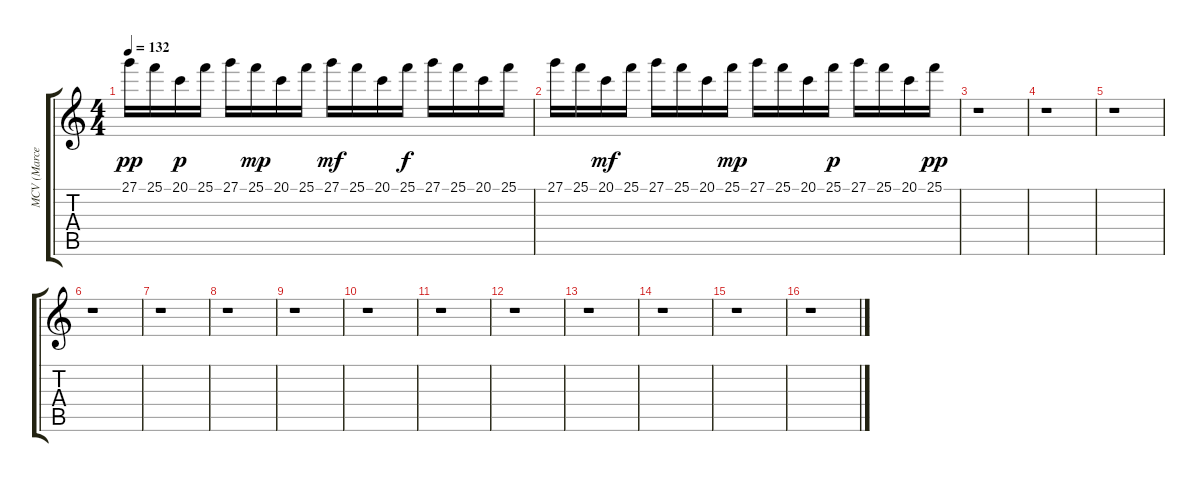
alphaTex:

\track ("MCV (Marcel)" "MCV (Marce") {instrument fx7echoes}
\staff {score tabs}
\tuning (E4 B3 G3 D3 A2 E2) {hide}
\ts (4 4)
\tempo 132
\clef g2
\ks c
27.1.16{dy pp} 25.1.16 20.1.16{dy p} 25.1.16 27.1.16 25.1.16{dy mp} 20.1.16 25.1.16 27.1.16{dy mf} 25.1.16 20.1.16 25.1.16{dy f} 27.1.16 25.1.16 20.1.16 25.1.16 |
27.1.16 25.1.16 20.1.16{dy mf} 25.1.16 27.1.16 25.1.16 20.1.16 25.1.16{dy mp} 27.1.16 25.1.16 20.1.16 25.1.16{dy p} 27.1.16 25.1.16 20.1.16 25.1.16{dy pp} |
r.1 |
r.1 |
r.1 |
r.1 |
r.1 |
r.1 |
r.1 |
r.1 |
r.1 |
r.1 |
r.1 |
r.1 |
r.1 |
r.1
